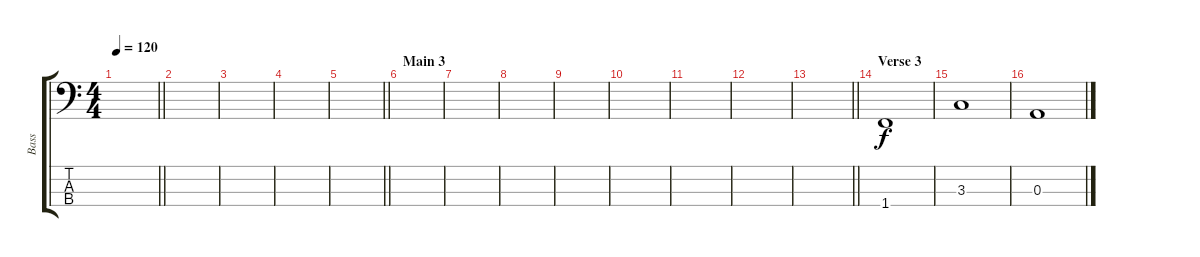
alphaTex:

\track ("Bass" "Bass") {instrument electricbassfinger}
\staff {score tabs}
\tuning (G2 D2 A1 E1) {hide}
\ts (4 4)
\tempo 120
\clef f4
\barLineRight lightlight
\ks c
|
|
|
|
\barLineRight lightlight
|
\section ("" "Main 3")
|
|
|
|
|
|
|
\barLineRight lightlight
|
\section ("" "Verse 3")
1.4.1 |
3.3.1 |
0.3.1
